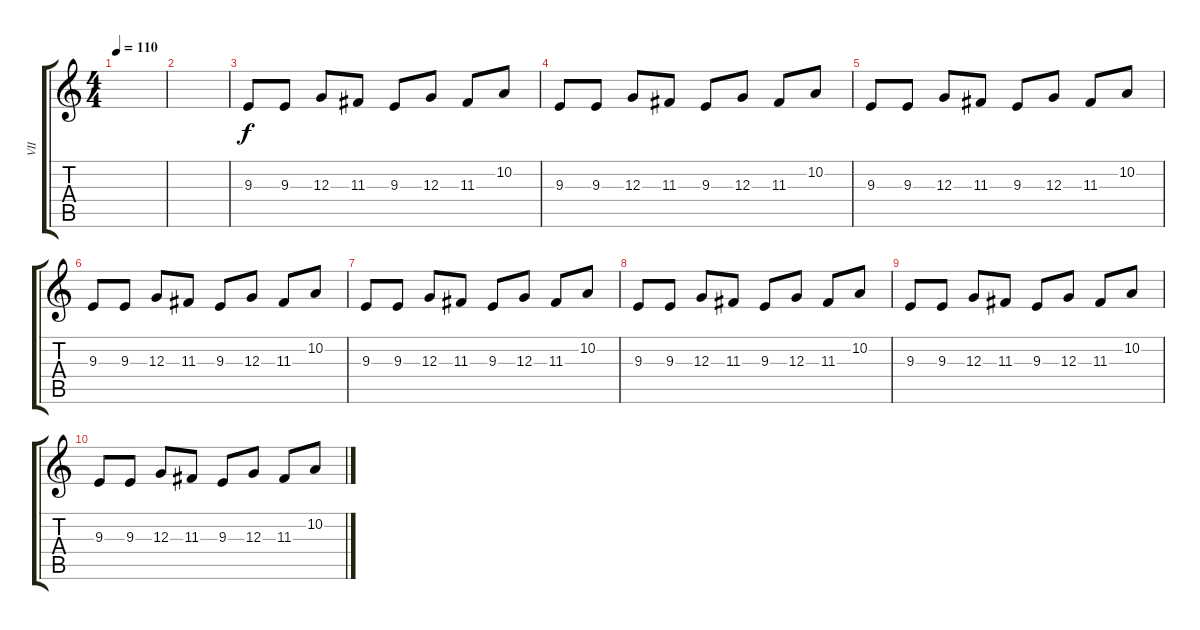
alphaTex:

\track ("VII" "VII") {instrument glockenspiel}
\staff {score tabs}
\tuning (E4 B3 G3 D3 A2 E2) {hide}
\ts (4 4)
\tempo 110
\clef g2
\ks c
|
|
9.3.8 9.3.8 12.3.8 11.3.8 9.3.8 12.3.8 11.3.8 10.2.8 |
9.3.8 9.3.8 12.3.8 11.3.8 9.3.8 12.3.8 11.3.8 10.2.8 |
9.3.8 9.3.8 12.3.8 11.3.8 9.3.8 12.3.8 11.3.8 10.2.8 |
9.3.8 9.3.8 12.3.8 11.3.8 9.3.8 12.3.8 11.3.8 10.2.8 |
9.3.8 9.3.8 12.3.8 11.3.8 9.3.8 12.3.8 11.3.8 10.2.8 |
9.3.8 9.3.8 12.3.8 11.3.8 9.3.8 12.3.8 11.3.8 10.2.8 |
9.3.8 9.3.8 12.3.8 11.3.8 9.3.8 12.3.8 11.3.8 10.2.8 |
9.3.8 9.3.8 12.3.8 11.3.8 9.3.8 12.3.8 11.3.8 10.2.8
